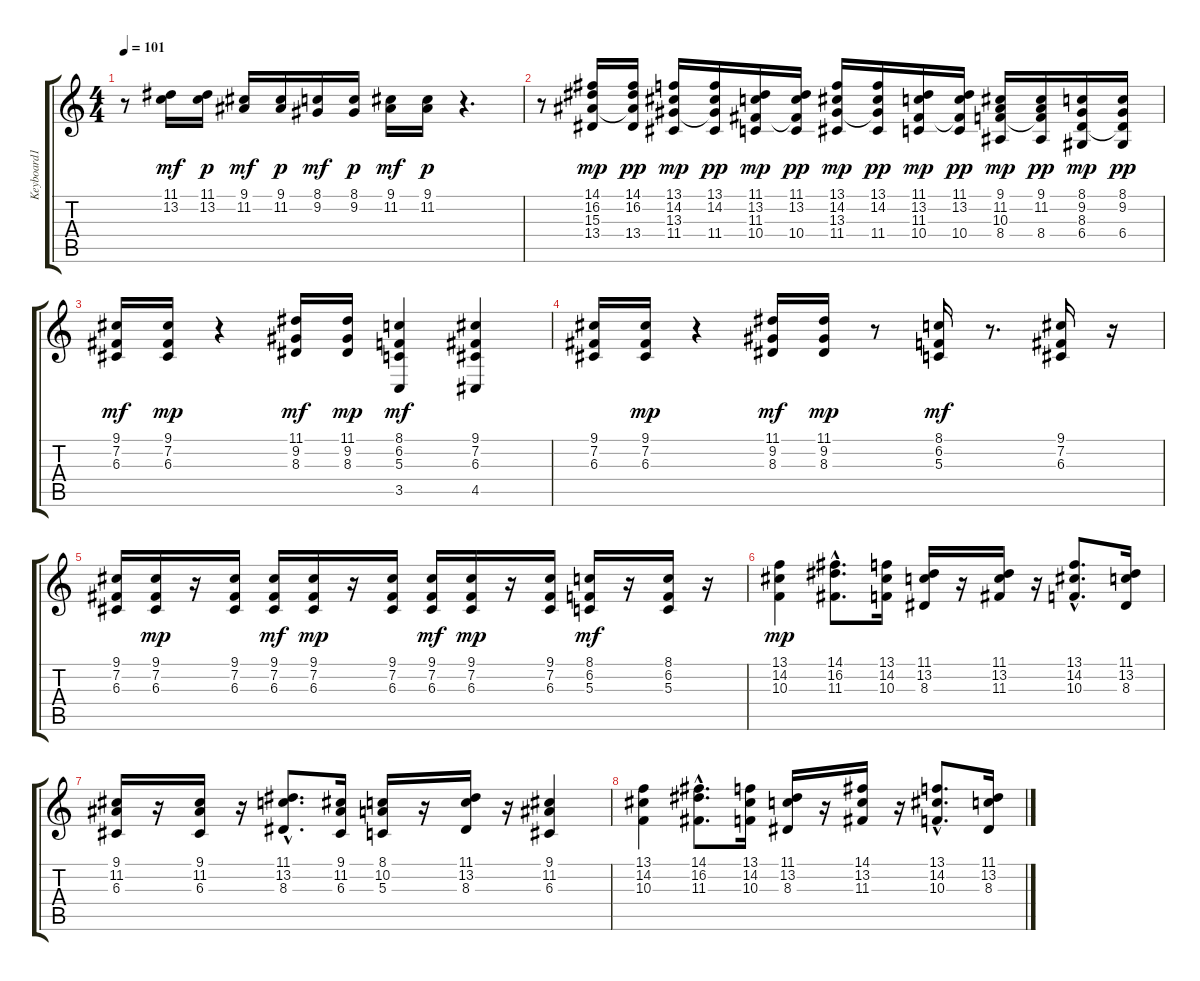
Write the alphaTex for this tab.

\track ("Keyboard1" "Keyboard1") {instrument brasssection}
\staff {score tabs}
\tuning (E4 B3 G3 D3 A2 E2) {hide}
\ts (4 4)
\tempo 101
\clef g2
\ks c
r.8{dy p} (11.1 13.2).16{dy mf} (11.1 13.2).16{dy p} (9.1 11.2).16{dy mf} (9.1 11.2).16{dy p} (8.1 9.2).16{dy mf} (8.1 9.2).16{dy p} (9.1 11.2).16{dy mf} (9.1 11.2).16{dy p} r.4{d} |
r.8 (14.1 16.2 15.3 13.4).16{dy mp} (14.1 16.2 15.3{t} 13.4).16{dy pp} (13.1 14.2 13.3 11.4).16{dy mp} (13.1 14.2 13.3{t} 11.4).16{dy pp} (11.1 13.2 11.3 10.4).16{dy mp} (11.1 13.2 11.3{t} 10.4).16{dy pp} (13.1 14.2 13.3 11.4).16{dy mp} (13.1 14.2 13.3{t} 11.4).16{dy pp} (11.1 13.2 11.3 10.4).16{dy mp} (11.1 13.2 11.3{t} 10.4).16{dy pp} (9.1 11.2 10.3 8.4).16{dy mp} (9.1 11.2 10.3{t} 8.4).16{dy pp} (8.1 9.2 8.3 6.4).16{dy mp} (8.1 9.2 8.3{t} 6.4).16{dy pp} |
(9.1 7.2 6.3).16{dy mf} (9.1 7.2 6.3).16{dy mp} r.4 (11.1 9.2 8.3).16{dy mf} (11.1 9.2 8.3).16{dy mp} (8.1 6.2 5.3 3.5).4{dy mf} (9.1 7.2 6.3 4.5).4 |
(9.1 7.2 6.3).16 (9.1 7.2 6.3).16{dy mp} r.4 (11.1 9.2 8.3).16{dy mf} (11.1 9.2 8.3).16{dy mp} r.8 (8.1 6.2 5.3).16{dy mf} r.8{d} (9.1 7.2 6.3).16 r.16 |
(9.1 7.2 6.3).16 (9.1 7.2 6.3).16{dy mp} r.16 (9.1 7.2 6.3).16 (9.1 7.2 6.3).16{dy mf} (9.1 7.2 6.3).16{dy mp} r.16 (9.1 7.2 6.3).16 (9.1 7.2 6.3).16{dy mf} (9.1 7.2 6.3).16{dy mp} r.16 (9.1 7.2 6.3).16 (8.1 6.2 5.3).16{dy mf} r.16 (8.1 6.2 5.3).16 r.16 |
(13.1 14.2 10.3).4{dy mp} (14.1{hac} 16.2{hac} 11.3{hac}).8{d} (13.1 14.2 10.3).16 (11.1 13.2 8.3).16 r.16 (11.1 13.2 11.3).16 r.16 (13.1{hac} 14.2{hac} 10.3{hac}).8{d} (11.1 13.2 8.3).16 |
(9.1 11.2 6.3).16 r.16 (9.1 11.2 6.3).16 r.16 (11.1{hac} 13.2{hac} 8.3{hac}).8{d} (9.1 11.2 6.3).16 (8.1 10.2 5.3).16 r.16 (11.1 13.2 8.3).16 r.16 (9.1 11.2 6.3).4 |
(13.1 14.2 10.3).4 (14.1{hac} 16.2{hac} 11.3{hac}).8{d} (13.1 14.2 10.3).16 (11.1 13.2 8.3).16 r.16 (14.1 13.2 11.3).16 r.16 (13.1{hac} 14.2{hac} 10.3{hac}).8{d} (11.1 13.2 8.3).16
